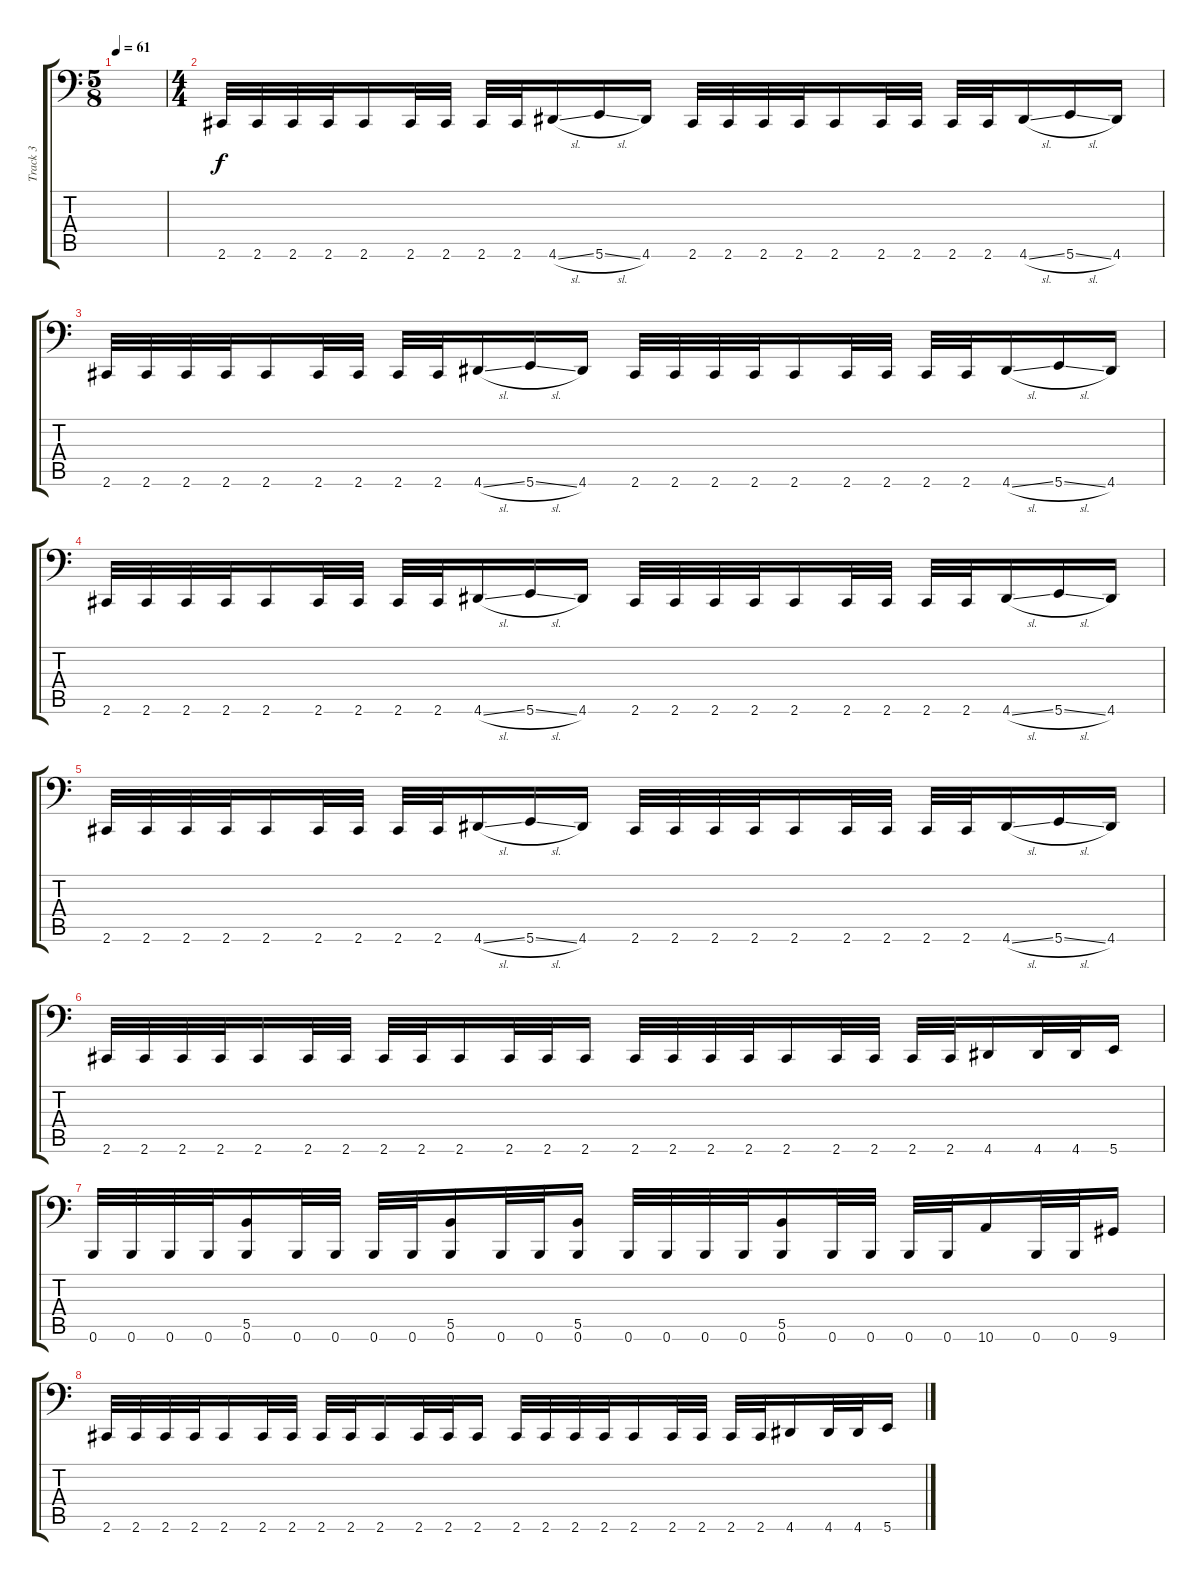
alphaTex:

\track ("Track 3" "Track 3") {solo instrument electricbasspick}
\staff {score tabs}
\tuning (Db3 Ab2 E2 B1 Gb1 B0) {hide}
\ts (5 8)
\tempo 61
\clef f4
\ks c
|
\ts (4 4)
2.6.32 2.6.32 2.6.32 2.6.32 2.6.16 2.6.32 2.6.32 2.6.32 2.6.32 4.6{sl}.16 5.6{sl}.16 4.6.16 2.6.32 2.6.32 2.6.32 2.6.32 2.6.16 2.6.32 2.6.32 2.6.32 2.6.32 4.6{sl}.16 5.6{sl}.16 4.6.16 |
2.6.32 2.6.32 2.6.32 2.6.32 2.6.16 2.6.32 2.6.32 2.6.32 2.6.32 4.6{sl}.16 5.6{sl}.16 4.6.16 2.6.32 2.6.32 2.6.32 2.6.32 2.6.16 2.6.32 2.6.32 2.6.32 2.6.32 4.6{sl}.16 5.6{sl}.16 4.6.16 |
2.6.32 2.6.32 2.6.32 2.6.32 2.6.16 2.6.32 2.6.32 2.6.32 2.6.32 4.6{sl}.16 5.6{sl}.16 4.6.16 2.6.32 2.6.32 2.6.32 2.6.32 2.6.16 2.6.32 2.6.32 2.6.32 2.6.32 4.6{sl}.16 5.6{sl}.16 4.6.16 |
2.6.32 2.6.32 2.6.32 2.6.32 2.6.16 2.6.32 2.6.32 2.6.32 2.6.32 4.6{sl}.16 5.6{sl}.16 4.6.16 2.6.32 2.6.32 2.6.32 2.6.32 2.6.16 2.6.32 2.6.32 2.6.32 2.6.32 4.6{sl}.16 5.6{sl}.16 4.6.16 |
2.6.32 2.6.32 2.6.32 2.6.32 2.6.16 2.6.32 2.6.32 2.6.32 2.6.32 2.6.16 2.6.32 2.6.32 2.6.16 2.6.32 2.6.32 2.6.32 2.6.32 2.6.16 2.6.32 2.6.32 2.6.32 2.6.32 4.6.16 4.6.32 4.6.32 5.6.16 |
0.6.32 0.6.32 0.6.32 0.6.32 (5.5 0.6).16 0.6.32 0.6.32 0.6.32 0.6.32 (5.5 0.6).16 0.6.32 0.6.32 (5.5 0.6).16 0.6.32 0.6.32 0.6.32 0.6.32 (5.5 0.6).16 0.6.32 0.6.32 0.6.32 0.6.32 10.6.16 0.6.32 0.6.32 9.6.16 |
2.6.32 2.6.32 2.6.32 2.6.32 2.6.16 2.6.32 2.6.32 2.6.32 2.6.32 2.6.16 2.6.32 2.6.32 2.6.16 2.6.32 2.6.32 2.6.32 2.6.32 2.6.16 2.6.32 2.6.32 2.6.32 2.6.32 4.6.16 4.6.32 4.6.32 5.6.16
